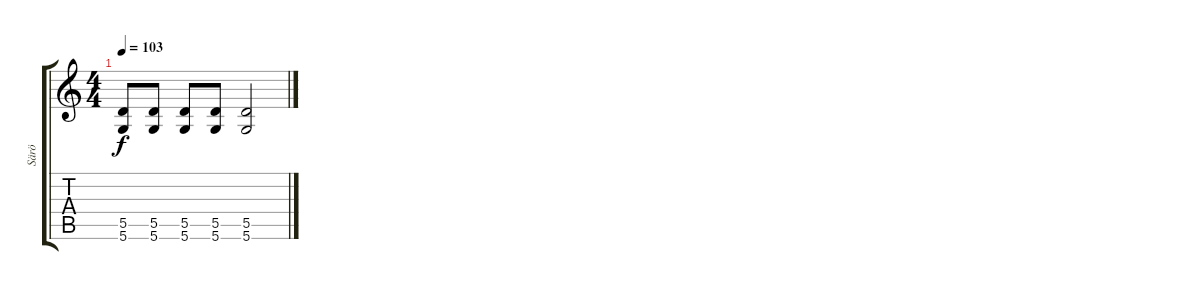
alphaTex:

\track ("Särö" "Särö") {instrument distortionguitar}
\staff {score tabs}
\tuning (E4 B3 G3 D3 A2 D2) {hide}
\ts (4 4)
\tempo 103
\clef g2
\ks c
(5.5 5.6).8{dy f} (5.5 5.6).8 (5.5 5.6).8 (5.5 5.6).8 (5.5 5.6).2
